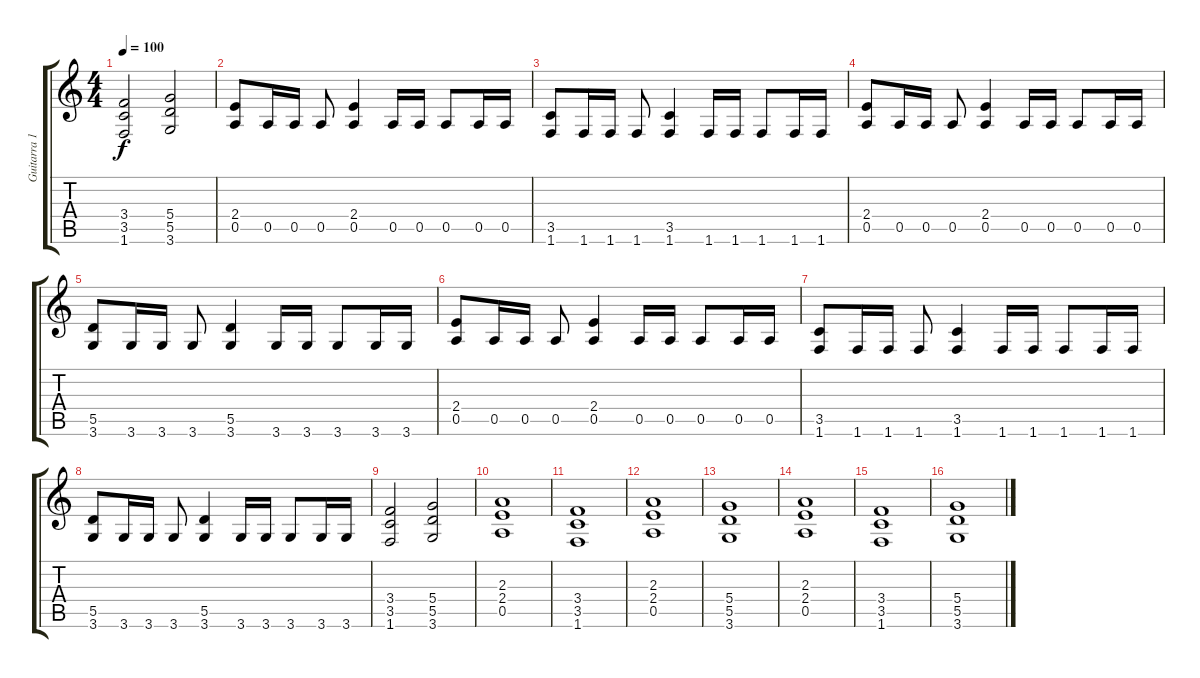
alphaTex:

\track ("Guitarra 1" "Guitarra 1") {instrument distortionguitar}
\staff {score tabs}
\tuning (E4 B3 G3 D3 A2 E2) {hide}
\ts (4 4)
\tempo 100
\clef g2
\ks c
(3.4 3.5 1.6).2{dy f} (5.4 5.5 3.6).2 |
(2.4 0.5).8 0.5.16 0.5.16 0.5.8 (2.4 0.5).4 0.5.16 0.5.16 0.5.8 0.5.16 0.5.16 |
(3.5 1.6).8 1.6.16 1.6.16 1.6.8 (3.5 1.6).4 1.6.16 1.6.16 1.6.8 1.6.16 1.6.16 |
(2.4 0.5).8 0.5.16 0.5.16 0.5.8 (2.4 0.5).4 0.5.16 0.5.16 0.5.8 0.5.16 0.5.16 |
(5.5 3.6).8 3.6.16 3.6.16 3.6.8 (5.5 3.6).4 3.6.16 3.6.16 3.6.8 3.6.16 3.6.16 |
(2.4 0.5).8 0.5.16 0.5.16 0.5.8 (2.4 0.5).4 0.5.16 0.5.16 0.5.8 0.5.16 0.5.16 |
(3.5 1.6).8 1.6.16 1.6.16 1.6.8 (3.5 1.6).4 1.6.16 1.6.16 1.6.8 1.6.16 1.6.16 |
(5.5 3.6).8 3.6.16 3.6.16 3.6.8 (5.5 3.6).4 3.6.16 3.6.16 3.6.8 3.6.16 3.6.16 |
(3.4 3.5 1.6).2 (5.4 5.5 3.6).2 |
(2.3 2.4 0.5).1 |
(3.4 3.5 1.6).1 |
(2.3 2.4 0.5).1 |
(5.4 5.5 3.6).1 |
(2.3 2.4 0.5).1 |
(3.4 3.5 1.6).1 |
(5.4 5.5 3.6).1
